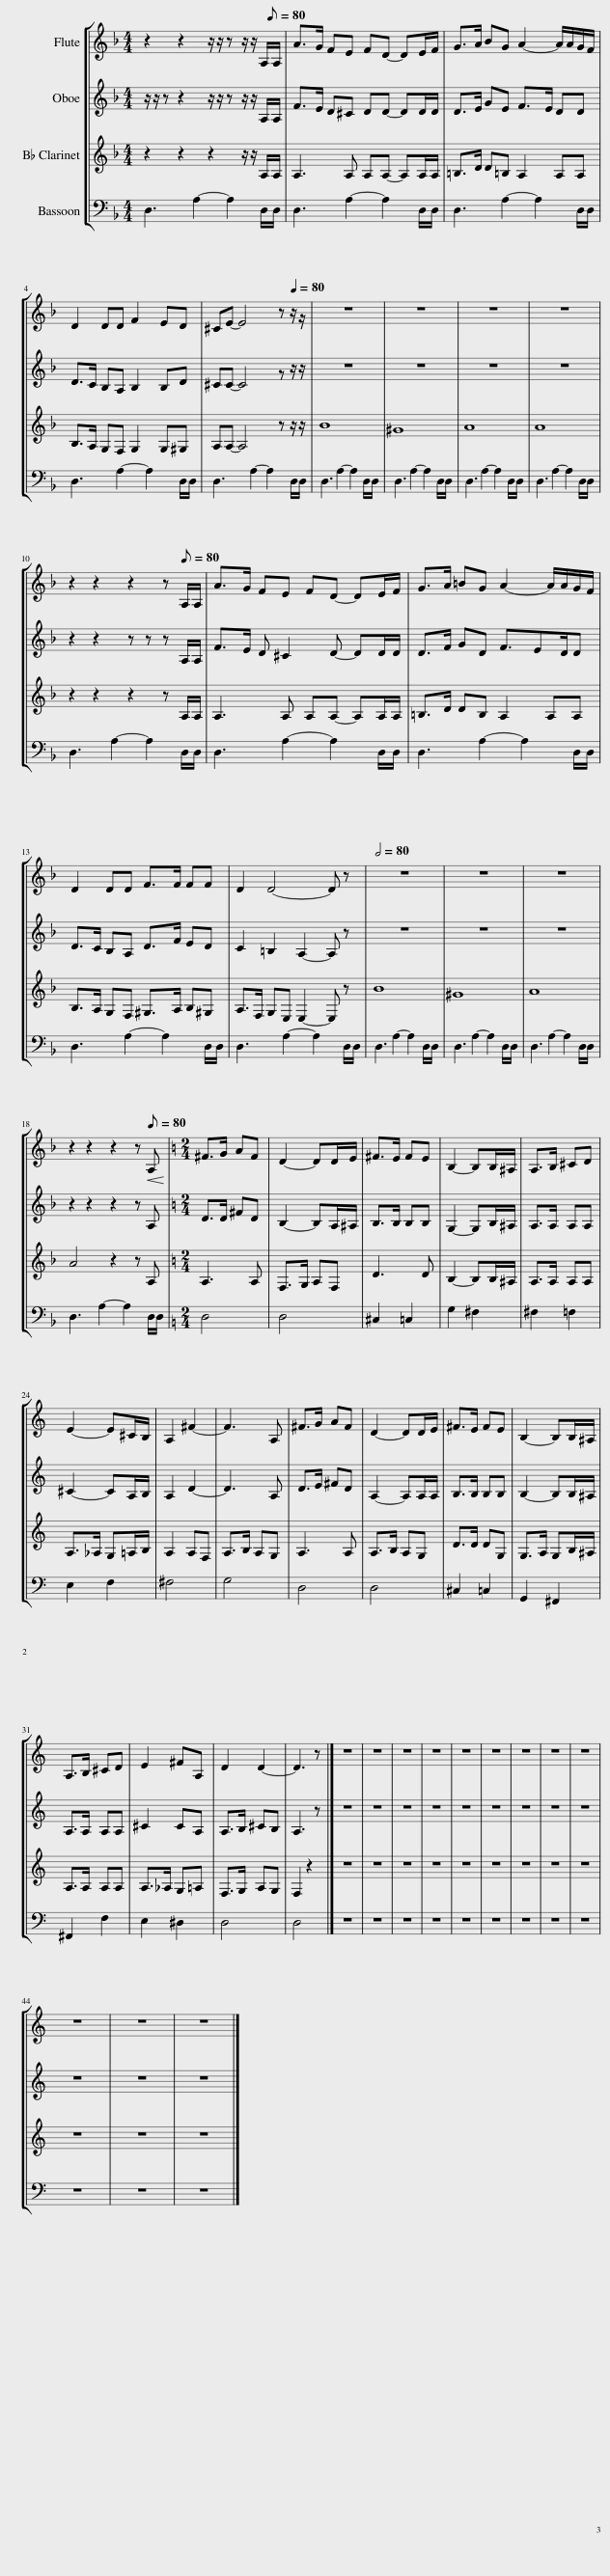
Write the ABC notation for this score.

X:1
%%score [ 1 2 3 4 ]
L:1/8
M:4/4
I:linebreak $
K:F
V:1 treble
V:2 treble
V:3 treble transpose=-2
V:4 bass
V:1
 z2 z2 z/ z/ z z/ z/[Q:1/8=80] A,/A,/ | A>G FE FD- DE/F/ | G>A BG A2- A/A/G/F/ |$ D2 DD F2 ED | ^CE- E4 z[Q:1/4=80] z/ z/ | %5
 z8 | z8 | z8 |$ z8 | z2 z2 z2 z[Q:1/8=80] A,/A,/ | %10
 A>G FE FD- DE/F/ | G>A =BG A2- A/A/G/F/ |$ D2 DD F>F FF | D2 D4- D z |[Q:1/2=80] z8 | %15
 z8 | z8 |$ z2 z2 z2 z[Q:1/8=80]!<(! A,!<)! |[K:C][M:2/4] ^F>G AF |[K:C] D2- DD/E/ | %20
 ^F>E FE | B,2- B,B,/^A,/ | A,>B, ^CD |$ E2- E^C/B,/ | A,2 ^F2- | %25
 F3 A, | ^F>G AF | D2- DD/E/ | ^F>E FE |$ B,2- B,B,/^A,/ | %30
 A,>B, ^CD | E2 ^FA, | D2 D2- | D3 z |] z4 | %35
 z4 | z4 | z4 | z4 | z4 |$ %40
 z4 | z4 | z4 | z4 | z4 | %45
 z4 |] %46
V:2
 z/ z/ z z2 z/ z/ z z/ z/ A,/A,/ | F>E D^C DD- DD/D/ | D>E GE F>E DD |$ D>C B,A, B,2 B,D | ^CC- C4 z z/ z/ | %5
 z8 | z8 | z8 |$ z8 | z2 z2 z z z A,/A,/ | %10
 F>E D ^C2 D- DD/D/ | D>F GD F3/2ED/D |$ D>C B,A, D>F ED | C2 =B,2 A,2- A, z | z8 | %15
 z8 | z8 |$ z2 z2 z2 z A, |[K:C][M:2/4] D>D ^FD |[K:C] B,2- B,A,/^A,/ | %20
 B,>B, B,B, | G,2- G,B,/^A,/ | A,>A, A,A, |$ ^C2- CA,/B,/ | A,2 D2- | %25
 D3 A, | D>E ^FD | A,2- A,A,/A,/ | B,>B, B,B, |$ B,2- B,B,/^A,/ | %30
 A,>A, A,A, | ^C2 CA, | A,>B, ^CB, | A,3 z |] z4 | %35
 z4 | z4 | z4 | z4 | z4 |$ %40
 z4 | z4 | z4 | z4 | z4 | %45
 z4 |] %46
V:3
 z2 z2 z2 z/ z/ =B,/B,/ | =B,3 B, B,B,- B,B,/B,/ | ^C>E E^C =B,2 B,B, |$ C>=B, A,G, A,2 A,^A, | =B,B,- B,4 z z/ z/ | %5
 c8 | ^A8 | =B8 |$ =B8 | z2 z2 z2 z =B,/B,/ | %10
 =B,3 B, B,B,- B,B,/B,/ | ^C>E EC =B,2 B,B, |$ C>=B, A,G, ^A,>B, C^A, | =B,>G, A,^F, F,2- F, z | c8 | %15
 ^A8 | =B8 |$ =B4 z2 z =B, |[K:C][M:2/4] B,3 B, |[K:C] G,>A, B,G, | %20
 E3 E | ^C2- CC/^B,/ | B,>B, B,B, |$ B,>_B, A,=B,/^C/ | B,2 B,G, | %25
 B,>^C B,A, | B,3 B, | B,>^C B,A, | E>E EA, |$ A,>B, A,^C/^B,/ | %30
 B,>B, B,B, | B,>_B, A,=B, | G,>A, B,A, | G,2 z2 |] z4 | %35
 z4 | z4 | z4 | z4 | z4 |$ %40
 z4 | z4 | z4 | z4 | z4 | %45
 z4 |] %46
V:4
 D,3 A,2- A,2 D,/D,/ | D,3 A,2- A,2 D,/D,/ | D,3 A,2- A,2 D,/D,/ |$ D,3 A,2- A,2 D,/D,/ | D,3 A,2- A,2 D,/D,/ | %5
 D,3 A,2- A,2 D,/D,/ | D,3 A,2- A,2 D,/D,/ | D,3 A,2- A,2 D,/D,/ |$ D,3 A,2- A,2 D,/D,/ | D,3 A,2- A,2 D,/D,/ | %10
 D,3 A,2- A,2 D,/D,/ | D,3 A,2- A,2 D,/D,/ |$ D,3 A,2- A,2 D,/D,/ | D,3 A,2- A,2 D,/D,/ | D,3 A,2- A,2 D,/D,/ | %15
 D,3 A,2- A,2 D,/D,/ | D,3 A,2- A,2 D,/D,/ |$ D,3 A,2- A,2 D,/D,/ |[K:C][M:2/4] D,4 |[K:C] D,4 | %20
 ^C,2 =C,2 | G,2 ^F,2 | ^F,2 =F,2 |$ E,2 F,2 | ^F,4 | %25
 G,4 | D,4 | D,4 | ^C,2 =C,2 |$ G,,2 ^F,,2 | %30
 ^F,,2 F,2 | E,2 ^D,2 | D,4 | D,4 |] z4 | %35
 z4 | z4 | z4 | z4 | z4 |$ %40
 z4 | z4 | z4 | z4 | z4 | %45
 z4 |] %46
